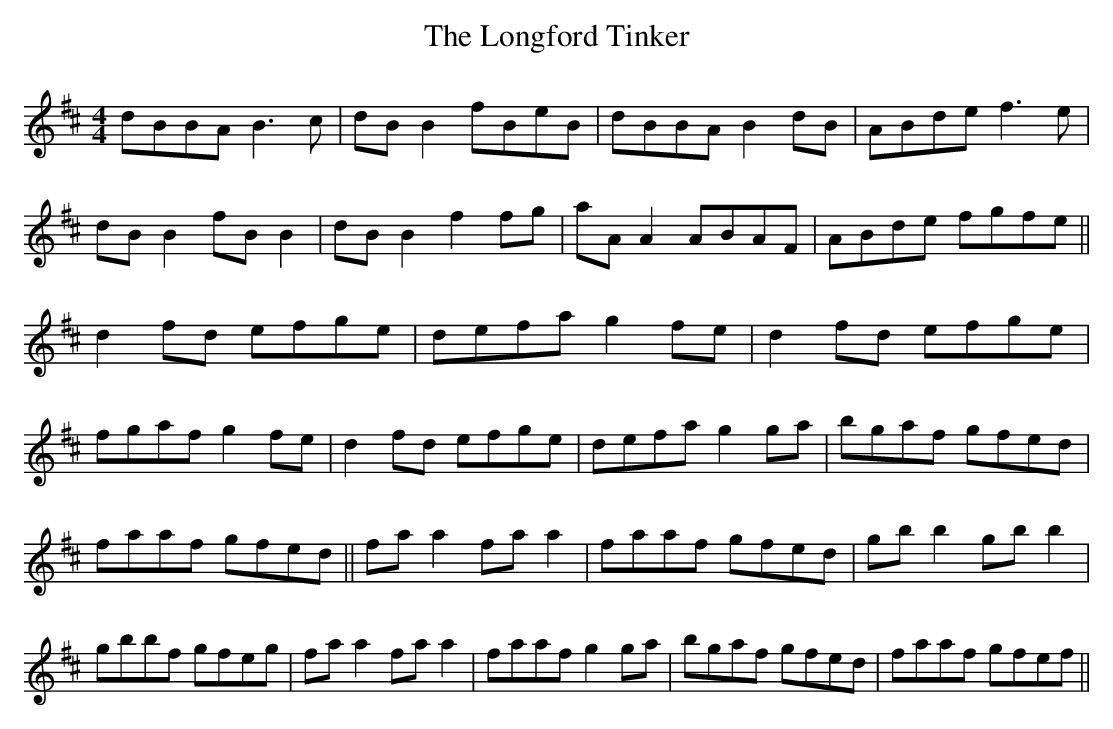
X:1
T:The Longford Tinker
M:4/4
L:1/8
K:BMin
dBBA B3 c|dB B2 fBeB|dBBA B2 dB|ABde f3 e|\
dB B2 fB B2|dB B2 f2 fg|aA A2 ABAF|ABde fgfe||\
d2 fd efge|defa g2 fe|d2 fd efge|fgaf g2 fe|\
d2 fd efge|defa g2 ga|bgaf gfed|faaf gfed||\
fa a2 fa a2|faaf gfed|gb b2 gb b2|gbbf gfeg|\
fa a2 fa a2|faaf g2 ga|bgaf gfed|faaf gfef||
